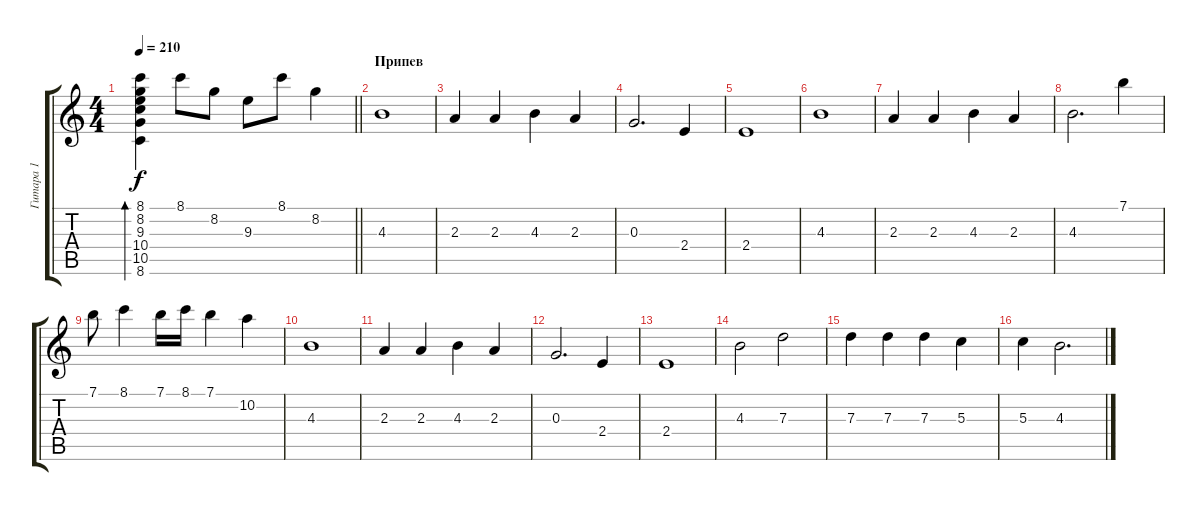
\track ("Гитара 1" "Гитара 1") {instrument electricguitarjazz}
\staff {score tabs}
\tuning (E4 B3 G3 D3 A2 E2) {hide}
\ts (4 4)
\tempo 210
\clef g2
\barLineRight lightlight
\ks c
(8.1 8.2 9.3 10.4 10.5 8.6).4{bd 60 dy f} 8.1.8 8.2.8 9.3.8 8.1.8 8.2.4 |
\section ("" "Припев")
4.3.1{instrument overdrivenguitar} |
2.3.4 2.3.4 4.3.4 2.3.4 |
0.3.2{d} 2.4.4 |
2.4.1 |
4.3.1{instrument overdrivenguitar} |
2.3.4 2.3.4 4.3.4 2.3.4 |
4.3.2{d} 7.1.4 |
7.1.8 8.1.4 7.1.16 8.1.16 7.1.4 10.2.4 |
4.3.1{instrument overdrivenguitar} |
2.3.4 2.3.4 4.3.4 2.3.4 |
0.3.2{d} 2.4.4 |
2.4.1 |
4.3.2 7.3.2 |
7.3.4 7.3.4 7.3.4 5.3.4 |
5.3.4 4.3.2{d}
